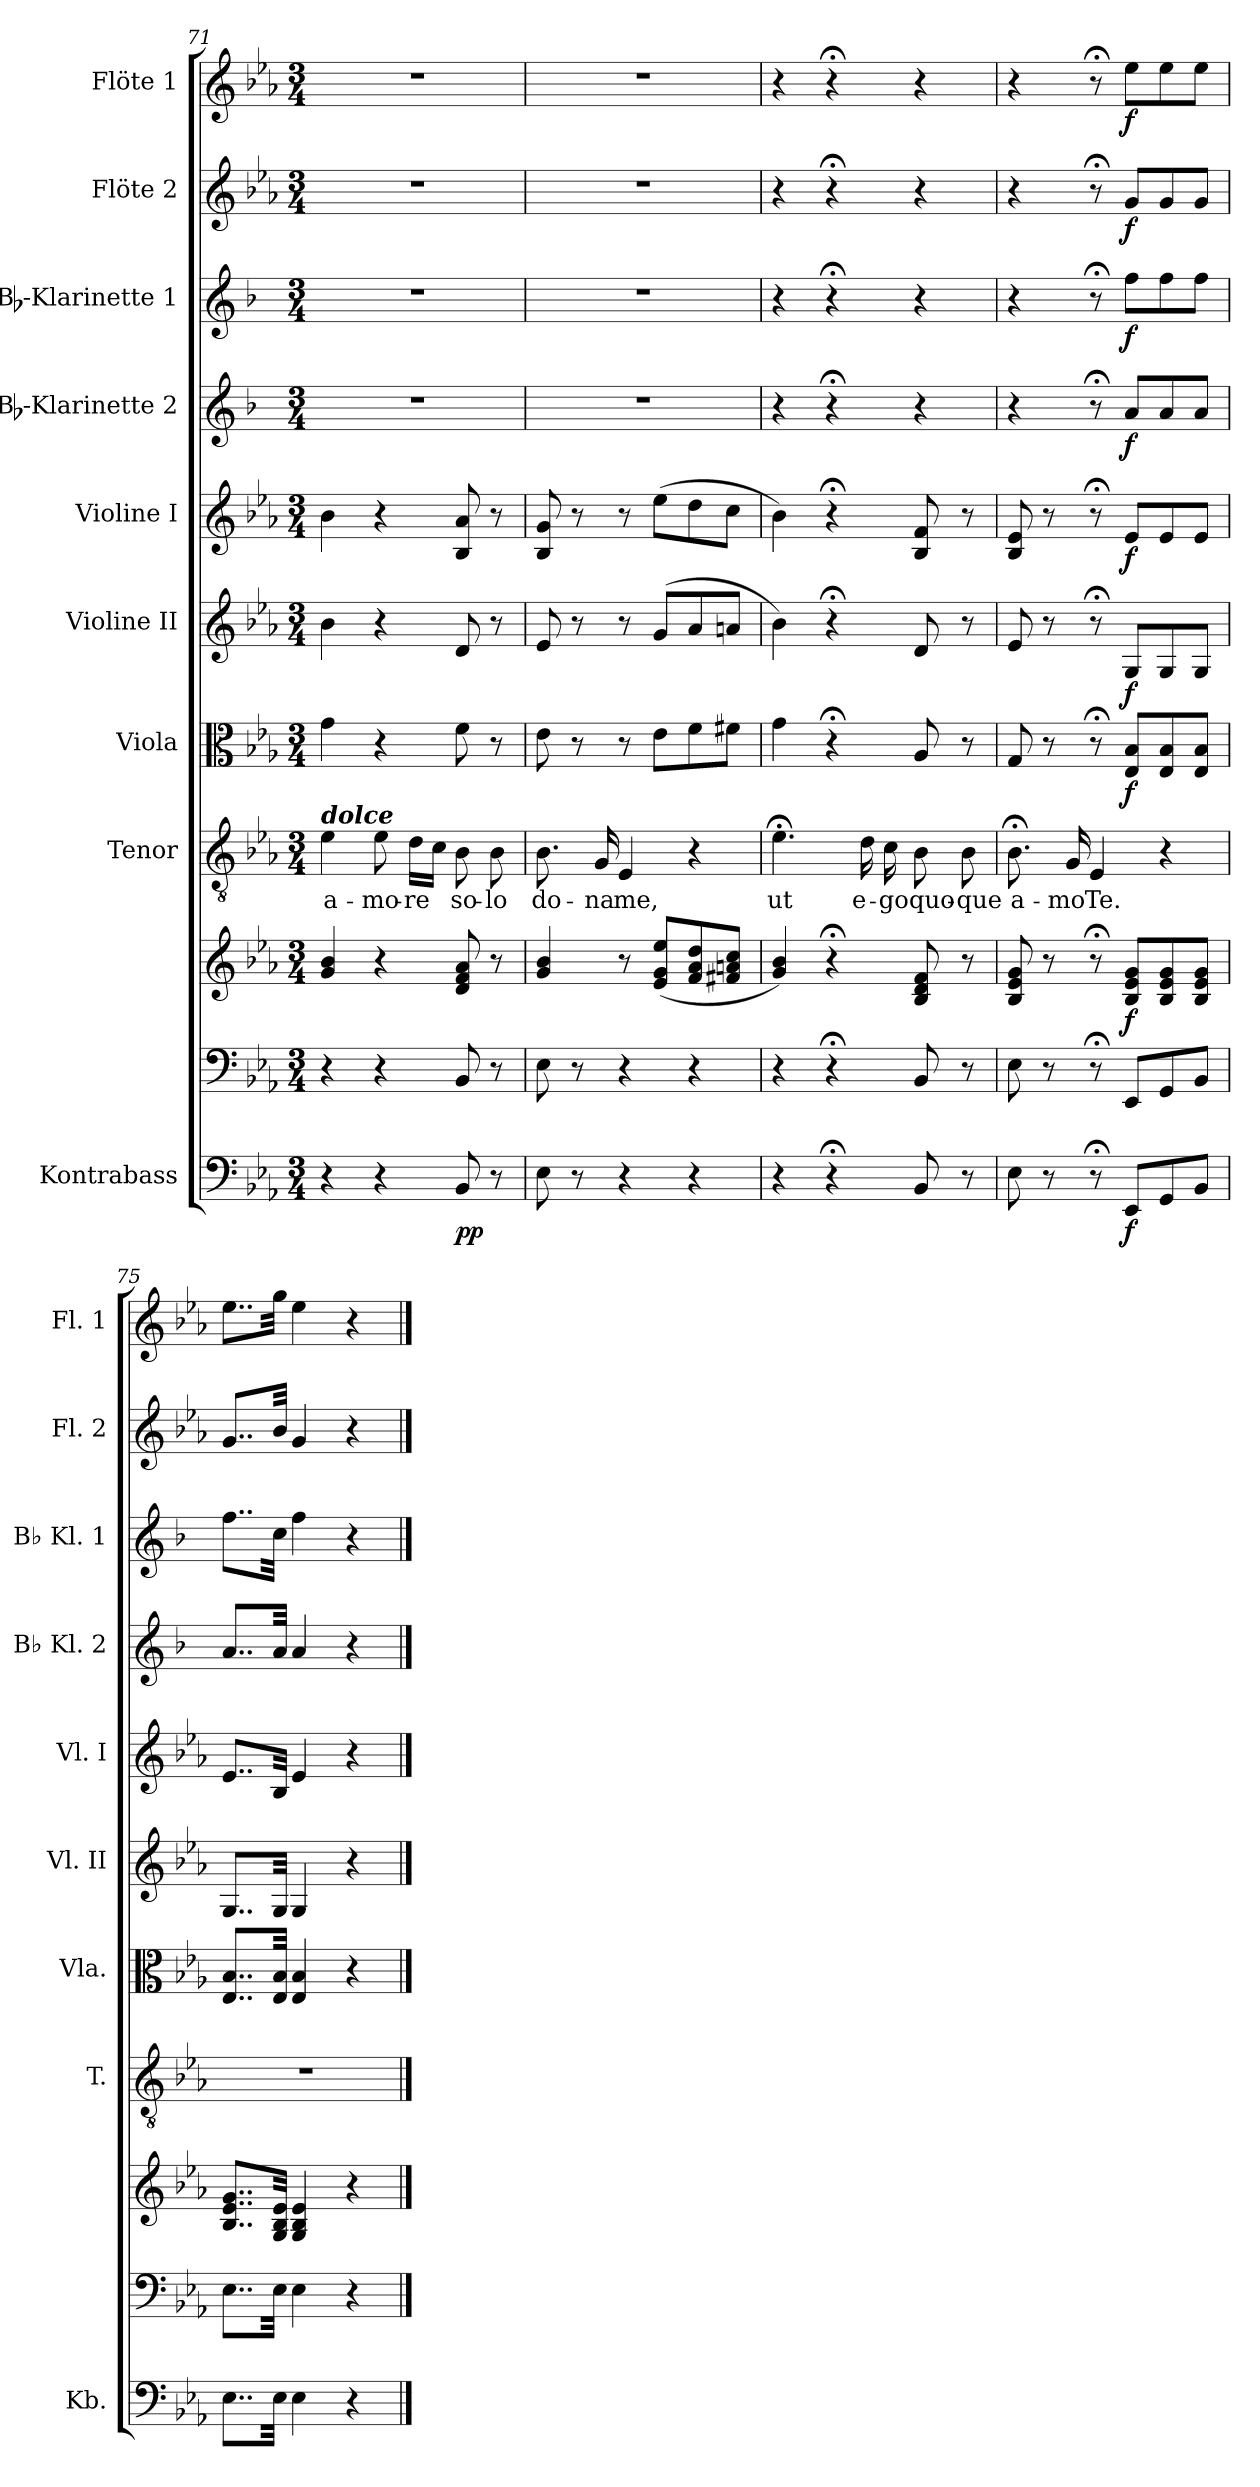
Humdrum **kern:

**kern	**dynam	**kern	**kern	**dynam	**kern	**text	**kern	**dynam	**kern	**dynam	**kern	**dynam	**kern	**dynam	**kern	**dynam	**kern	**dynam	**kern	**dynam
*part10	*part10	*part9	*part9	*part9	*part8	*part8	*part7	*part7	*part6	*part6	*part5	*part5	*part4	*part4	*part3	*part3	*part2	*part2	*part1	*part1
*staff11	*staff11	*staff10	*staff9	*staff9/10	*staff8	*staff8	*staff7	*staff7	*staff6	*staff6	*staff5	*staff5	*staff4	*staff4	*staff3	*staff3	*staff2	*staff2	*staff1	*staff1
*I"Kontrabass	*	*	*	*	*I"Tenor	*	*I"Viola	*	*I"Violine II	*	*I"Violine I	*	*I"Bb-Klarinette 2	*	*I"Bb-Klarinette 1	*	*I"Flöte 2	*	*I"Flöte 1	*
*I'Kb.	*	*	*	*	*I'T.	*	*I'Vla.	*	*I'Vl. II	*	*I'Vl. I	*	*I'Bb Kl. 2	*	*I'Bb Kl. 1	*	*I'Fl. 2	*	*I'Fl. 1	*
*clefF4	*	*clefF4	*clefG2	*	*clefGv2	*	*clefC3	*	*clefG2	*	*clefG2	*	*clefG2	*	*clefG2	*	*clefG2	*	*clefG2	*
*ITrd7c12	*	*	*	*	*	*	*	*	*	*	*	*	*ITrd1c2	*	*ITrd1c2	*	*	*	*	*
*k[b-e-a-]	*	*k[b-e-a-]	*k[b-e-a-]	*	*k[b-e-a-]	*	*k[b-e-a-]	*	*k[b-e-a-]	*	*k[b-e-a-]	*	*k[b-e-a-]	*	*k[b-e-a-]	*	*k[b-e-a-]	*	*k[b-e-a-]	*
*E-:	*	*E-:	*E-:	*	*E-:	*	*E-:	*	*E-:	*	*E-:	*	*E-:	*	*E-:	*	*E-:	*	*E-:	*
*M3/4	*	*M3/4	*M3/4	*	*M3/4	*	*M3/4	*	*M3/4	*	*M3/4	*	*M3/4	*	*M3/4	*	*M3/4	*	*M3/4	*
=71	=71	=71	=71	=71	=71	=71	=71	=71	=71	=71	=71	=71	=71	=71	=71	=71	=71	=71	=71	=71
!	!	!	!	!	!LO:TX:a:Bi:t=dolce	!	!	!	!	!	!	!	!	!	!	!	!	!	!	!
!	!	!	!	!	!	!LO:LY:b	!	!	!	!	!	!	!	!	!	!	!	!	!	!
4r	.	4r	4g/ 4b-/	.	4e-\	a-	4g\	.	4b-\	.	4b-\	.	2.r	.	2.r	.	2.r	.	2.r	.
!	!	!	!	!	!	!LO:LY:b	!	!	!	!	!	!	!	!	!	!	!	!	!	!
4r	.	4r	4r	.	8e-\	-mo-	4r	.	4r	.	4r	.	.	.	.	.	.	.	.	.
!	!	!	!	!	!	!LO:LY:b	!	!	!	!	!	!	!	!	!	!	!	!	!	!
.	.	.	.	.	16d\LL	-re	.	.	.	.	.	.	.	.	.	.	.	.	.	.
.	.	.	.	.	16c\JJ	.	.	.	.	.	.	.	.	.	.	.	.	.	.	.
!	!LO:DY:b	!	!	!	!	!LO:LY:b	!	!	!	!	!	!	!	!	!	!	!	!	!	!
8BBB-/	pp	8BB-/	8d/ 8f/ 8a-/	.	8B-\	so-	8f\	.	8d/	.	8B-/ 8a-/	.	.	.	.	.	.	.	.	.
!	!	!	!	!	!	!LO:LY:b	!	!	!	!	!	!	!	!	!	!	!	!	!	!
8r	.	8r	8r	.	8B-\	-lo	8r	.	8r	.	8r	.	.	.	.	.	.	.	.	.
=72	=72	=72	=72	=72	=72	=72	=72	=72	=72	=72	=72	=72	=72	=72	=72	=72	=72	=72	=72	=72
!	!	!	!	!	!	!LO:LY:b	!	!	!	!	!	!	!	!	!	!	!	!	!	!
8EE-\	.	8E-\	4g/ 4b-/	.	8.B-\	do-	8e-\	.	8e-/	.	8B-/ 8g/	.	2.r	.	2.r	.	2.r	.	2.r	.
8r	.	8r	.	.	.	.	8r	.	8r	.	8r	.	.	.	.	.	.	.	.	.
!	!	!	!	!	!	!LO:LY:b	!	!	!	!	!	!	!	!	!	!	!	!	!	!
.	.	.	.	.	16G/	-na	.	.	.	.	.	.	.	.	.	.	.	.	.	.
!	!	!	!	!	!	!LO:LY:b	!	!	!	!	!	!	!	!	!	!	!	!	!	!
4r	.	4r	8r	.	4E-/	me,	8r	.	8r	.	8r	.	.	.	.	.	.	.	.	.
.	.	.	(<8e-/ 8g/ 8ee-/L	.	.	.	8e-\L	.	(>8g/L	.	(>8ee-\L	.	.	.	.	.	.	.	.	.
4r	.	4r	8f/ 8a-/ 8dd/	.	4r	.	8f\	.	8a-/	.	8dd\	.	.	.	.	.	.	.	.	.
.	.	.	8f#X/ 8an/ 8cc/J	.	.	.	8f#X\J	.	8an/J	.	8cc\J	.	.	.	.	.	.	.	.	.
!!LO:PB:g=z
=73	=73	=73	=73	=73	=73	=73	=73	=73	=73	=73	=73	=73	=73	=73	=73	=73	=73	=73	=73	=73
!	!	!	!	!	!	!LO:LY:b	!	!	!	!	!	!	!	!	!	!	!	!	!	!
4r	.	4r	4g/ 4b-/)	.	4.e-;<\	ut	4g\	.	4b-\)	.	4b-\)	.	4r	.	4r	.	4r	.	4r	.
4r;<	.	4r;<	4r;<	.	.	.	4r;<	.	4r;<	.	4r;<	.	4r;<	.	4r;<	.	4r;<	.	4r;<	.
!	!	!	!	!	!	!LO:LY:b	!	!	!	!	!	!	!	!	!	!	!	!	!	!
.	.	.	.	.	16d\	e-	.	.	.	.	.	.	.	.	.	.	.	.	.	.
!	!	!	!	!	!	!LO:LY:b	!	!	!	!	!	!	!	!	!	!	!	!	!	!
.	.	.	.	.	16c\	-go	.	.	.	.	.	.	.	.	.	.	.	.	.	.
!	!	!	!	!	!	!LO:LY:b	!	!	!	!	!	!	!	!	!	!	!	!	!	!
8BBB-/	.	8BB-/	8B-/ 8d/ 8f/	.	8B-\	quo-	8A-/	.	8d/	.	8B-/ 8f/	.	4r	.	4r	.	4r	.	4r	.
!	!	!	!	!	!	!LO:LY:b	!	!	!	!	!	!	!	!	!	!	!	!	!	!
8r	.	8r	8r	.	8B-\	-que	8r	.	8r	.	8r	.	.	.	.	.	.	.	.	.
=74	=74	=74	=74	=74	=74	=74	=74	=74	=74	=74	=74	=74	=74	=74	=74	=74	=74	=74	=74	=74
!	!	!	!	!	!	!LO:LY:b	!	!	!	!	!	!	!	!	!	!	!	!	!	!
8EE-\	.	8E-\	8B-/ 8e-/ 8g/	.	8.B-;<\	a-	8G/	.	8e-/	.	8B-/ 8e-/	.	4r	.	4r	.	4r	.	4r	.
8r	.	8r	8r	.	.	.	8r	.	8r	.	8r	.	.	.	.	.	.	.	.	.
!	!	!	!	!	!	!LO:LY:b	!	!	!	!	!	!	!	!	!	!	!	!	!	!
.	.	.	.	.	16G/	-mo	.	.	.	.	.	.	.	.	.	.	.	.	.	.
!	!	!	!	!	!	!LO:LY:b	!	!	!	!	!	!	!	!	!	!	!	!	!	!
8r;<	.	8r;<	8r;<	.	4E-/	Te.	8r;<	.	8r;<	.	8r;<	.	8r;<	.	8r;<	.	8r;<	.	8r;<	.
!	!LO:DY:b	!	!	!LO:DY:b	!	!	!	!LO:DY:b	!	!LO:DY:b	!	!LO:DY:b	!	!LO:DY:b	!	!LO:DY:b	!	!LO:DY:b	!	!LO:DY:b
8EEE-/L	f	8EE-/L	8B-/ 8e-/ 8g/L	f	.	.	8E-/ 8B-/L	f	8G/L	f	8e-/L	f	8g/L	f	8ee-\L	f	8g/L	f	8ee-\L	f
8GGG/	.	8GG/	8B-/ 8e-/ 8g/	.	4r	.	8E-/ 8B-/	.	8G/	.	8e-/	.	8g/	.	8ee-\	.	8g/	.	8ee-\	.
8BBB-/J	.	8BB-/J	8B-/ 8e-/ 8g/J	.	.	.	8E-/ 8B-/J	.	8G/J	.	8e-/J	.	8g/J	.	8ee-\J	.	8g/J	.	8ee-\J	.
=75	=75	=75	=75	=75	=75	=75	=75	=75	=75	=75	=75	=75	=75	=75	=75	=75	=75	=75	=75	=75
8..EE-\L	.	8..E-\L	8..B-/ 8..e-/ 8..g/L	.	2.r	.	8..E-/ 8..B-/L	.	8..G/L	.	8..e-/L	.	8..g/L	.	8..ee-\L	.	8..g/L	.	8..ee-\L	.
32EE-\Jkk	.	32E-\Jkk	32G/ 32B-/ 32e-/Jkk	.	.	.	32E-/ 32B-/Jkk	.	32G/Jkk	.	32B-/Jkk	.	32g/Jkk	.	32b-\Jkk	.	32b-/Jkk	.	32gg\Jkk	.
4EE-\	.	4E-\	4G/ 4B-/ 4e-/	.	.	.	4E-/ 4B-/	.	4G/	.	4e-/	.	4g/	.	4ee-\	.	4g/	.	4ee-\	.
4r	.	4r	4r	.	.	.	4r	.	4r	.	4r	.	4r	.	4r	.	4r	.	4r	.
==	==	==	==	==	==	==	==	==	==	==	==	==	==	==	==	==	==	==	==	==
*-	*-	*-	*-	*-	*-	*-	*-	*-	*-	*-	*-	*-	*-	*-	*-	*-	*-	*-	*-	*-
